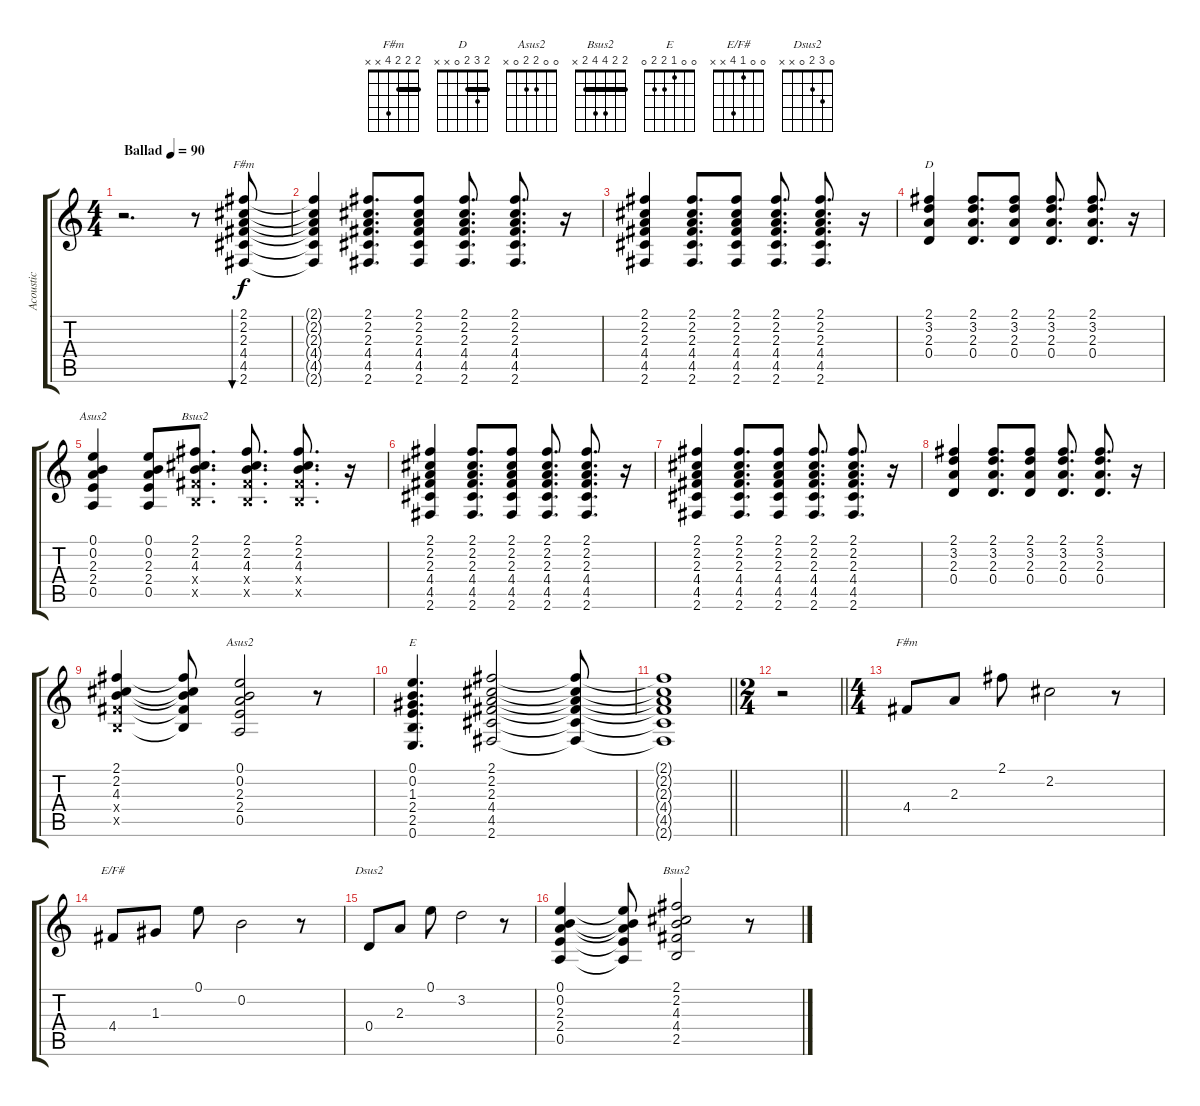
\track ("Acoustic" "Acoustic") {instrument acousticguitarnylon}
\staff {score tabs}
\tuning (E4 B3 G3 D3 A2 E2) {hide}
\chord ("F#m" 2 2 2 4 4 2) {barre 2}
\chord ("D" 2 3 2 0 x x) {barre 2}
\chord ("Asus2" x 0 2 2 0 x)
\chord ("Bsus2" 2 2 4 x x x) {barre 2}
\chord ("Asus2" 0 0 2 2 0 x)
\chord ("E" 0 0 1 2 2 0)
\chord ("F#m" 2 2 2 4 x x) {barre 2}
\chord ("E/F#" 0 0 1 4 x x)
\chord ("Dsus2" 0 3 2 0 x x)
\chord ("Bsus2" 2 2 4 4 2 x) {barre 2}
\ts (4 4)
\tempo (90 "Ballad")
\clef g2
\ks c
r.2{d dy f instrument acousticguitarnylon} r.8 (2.1 2.2 2.3 4.4 4.5 2.6).8{bu 480 ch "F#m"} |
(2.1{t} 2.2{t} 2.3{t} 4.4{t} 4.5{t} 2.6{t}).4 (2.1 2.2 2.3 4.4 4.5 2.6).8{d} (2.1 2.2 2.3 4.4 4.5 2.6).8 (2.1 2.2 2.3 4.4 4.5 2.6).8{d} (2.1 2.2 2.3 4.4 4.5 2.6).8{d} r.16 |
(2.1 2.2 2.3 4.4 4.5 2.6).4 (2.1 2.2 2.3 4.4 4.5 2.6).8{d} (2.1 2.2 2.3 4.4 4.5 2.6).8 (2.1 2.2 2.3 4.4 4.5 2.6).8{d} (2.1 2.2 2.3 4.4 4.5 2.6).8{d} r.16 |
(2.1 3.2 2.3 0.4).4{ch "D"} (2.1 3.2 2.3 0.4).8{d} (2.1 3.2 2.3 0.4).8 (2.1 3.2 2.3 0.4).8{d} (2.1 3.2 2.3 0.4).8{d} r.16 |
(0.1 0.2 2.3 2.4 0.5).4{ch "Asus2"} (0.1 0.2 2.3 2.4 0.5).8 (2.1 2.2 4.3 4.4{x} 2.5{x}).8{d ch "Bsus2"} (2.1 2.2 4.3 4.4{x} 2.5{x}).8{d} (2.1 2.2 4.3 4.4{x} 2.5{x}).8{d} r.16 |
(2.1 2.2 2.3 4.4 4.5 2.6).4 (2.1 2.2 2.3 4.4 4.5 2.6).8{d} (2.1 2.2 2.3 4.4 4.5 2.6).8 (2.1 2.2 2.3 4.4 4.5 2.6).8{d} (2.1 2.2 2.3 4.4 4.5 2.6).8{d} r.16 |
(2.1 2.2 2.3 4.4 4.5 2.6).4 (2.1 2.2 2.3 4.4 4.5 2.6).8{d} (2.1 2.2 2.3 4.4 4.5 2.6).8 (2.1 2.2 2.3 4.4 4.5 2.6).8{d} (2.1 2.2 2.3 4.4 4.5 2.6).8{d} r.16 |
(2.1 3.2 2.3 0.4).4 (2.1 3.2 2.3 0.4).8{d} (2.1 3.2 2.3 0.4).8 (2.1 3.2 2.3 0.4).8{d} (2.1 3.2 2.3 0.4).8{d} r.16 |
(2.1 2.2 4.3 4.4{x} 2.5{x}).4 (2.1{t} 2.2{t} 4.3{t} 4.4{t} 2.5{t}).8 (0.1 0.2 2.3 2.4 0.5).2{ch "Asus2"} r.8 |
(0.1 0.2 1.3 2.4 2.5 0.6).4{d ch "E"} (2.1 2.2 2.3 4.4 4.5 2.6).2 (2.1{t} 2.2{t} 2.3{t} 4.4{t} 4.5{t} 2.6{t}).8 |
\barLineRight lightlight
(2.1{t} 2.2{t} 2.3{t} 4.4{t} 4.5{t} 2.6{t}).1 |
\ts (2 4)
\barLineRight lightlight
r.2 |
\ts (4 4)
4.4.8{ch "F#m"} 2.3.8 2.1.8 2.2.2 r.8 |
4.4.8{ch "E/F#"} 1.3.8 0.1.8 0.2.2 r.8 |
0.4.8{ch "Dsus2"} 2.3.8 0.1.8 3.2.2 r.8 |
(0.1 0.2 2.3 2.4 0.5).4 (0.1{t} 0.2{t} 2.3{t} 2.4{t} 0.5{t}).8 (2.1 2.2 4.3 4.4 2.5).2{ch "Bsus2"} r.8
